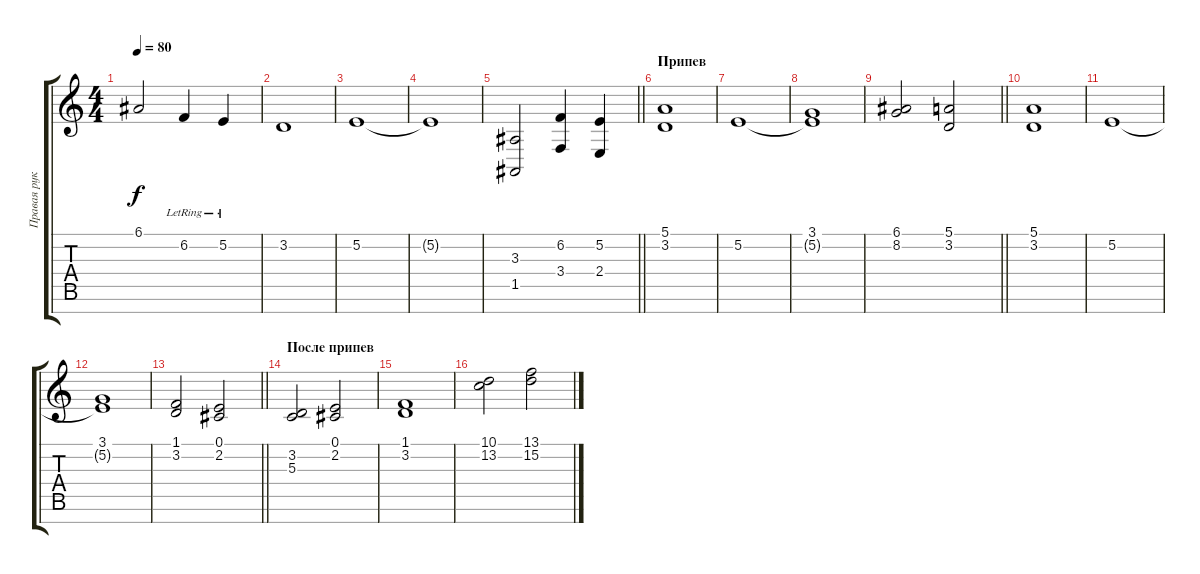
\track ("Правая рукав Клавиш" "Правая рук") {instrument stringensemble2}
\staff {score tabs}
\tuning (E4 B3 G3 D3 A2 E2 B1) {hide}
\ts (4 4)
\tempo 80
\clef g2
\ks c
6.1.2{dy f} 6.2{lr}.4 5.2{lr}.4 |
3.2.1 |
5.2.1 |
5.2{t}.1 |
\barLineRight lightlight
(3.3 1.5).2 (6.2 3.4).4 (5.2 2.4).4 |
\section ("" "Припев")
(5.1 3.2).1 |
5.2.1 |
(3.1 5.2{t}).1 |
\barLineRight lightlight
(6.1 8.2).2 (5.1 3.2).2 |
(5.1 3.2).1 |
5.2.1 |
(3.1 5.2{t}).1 |
\barLineRight lightlight
(1.1 3.2).2 (0.1 2.2).2 |
\section ("" "После припев")
(3.2 5.3).2 (0.1 2.2).2 |
(1.1 3.2).1 |
(10.1 13.2).2 (13.1 15.2).2
